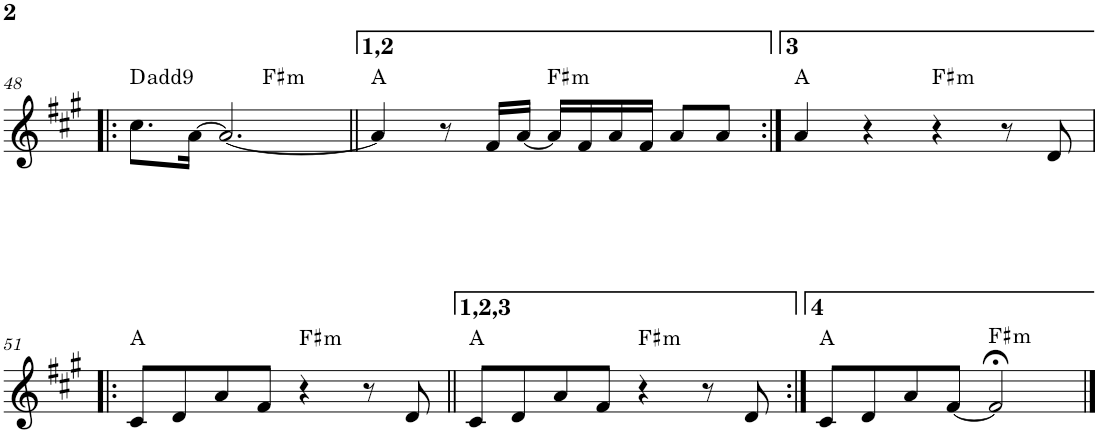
**kern	**harte
*part1	*part1
*staff1	*
*I"P1	*
!!LO:PB:g=z
*clefG2	*
*k[f#c#g#]	*
*f#:	*
*M4/4	*
=48!|:	=48!|:
*^	*
8.cc#\L	2ryy	D:maj(9)
[>16a\Jk	.	.
2.a/_	.	.
!	!	!LO:H:kt=m
.	2ryy	F#:min
*v	*v	*
=49||	=49||
4a/]	A:maj
8r	.
16f#/LL	.
[<16a/JJ	.
!	!LO:H:kt=m
16a/LL]	F#:min
16f#/	.
16a/	.
16f#/JJ	.
8a/L	.
8a/J	.
=50:|!	=50:|!
4a/	A:maj
4r	.
!	!LO:H:kt=m
4r	F#:min
8r	.
8d/	.
!!LO:LB:g=z
=51!|:	=51!|:
8c#/L	A:maj
8d/	.
8a/	.
8f#/J	.
!	!LO:H:kt=m
4r	F#:min
8r	.
8d/	.
=52||	=52||
8c#/L	A:maj
8d/	.
8a/	.
8f#/J	.
!	!LO:H:kt=m
4r	F#:min
8r	.
8d/	.
=53:|!	=53:|!
8c#/L	A:maj
8d/	.
8a/	.
[<8f#/J	.
!	!LO:H:kt=m
2f#;</]	F#:min
==	==
*-	*-
